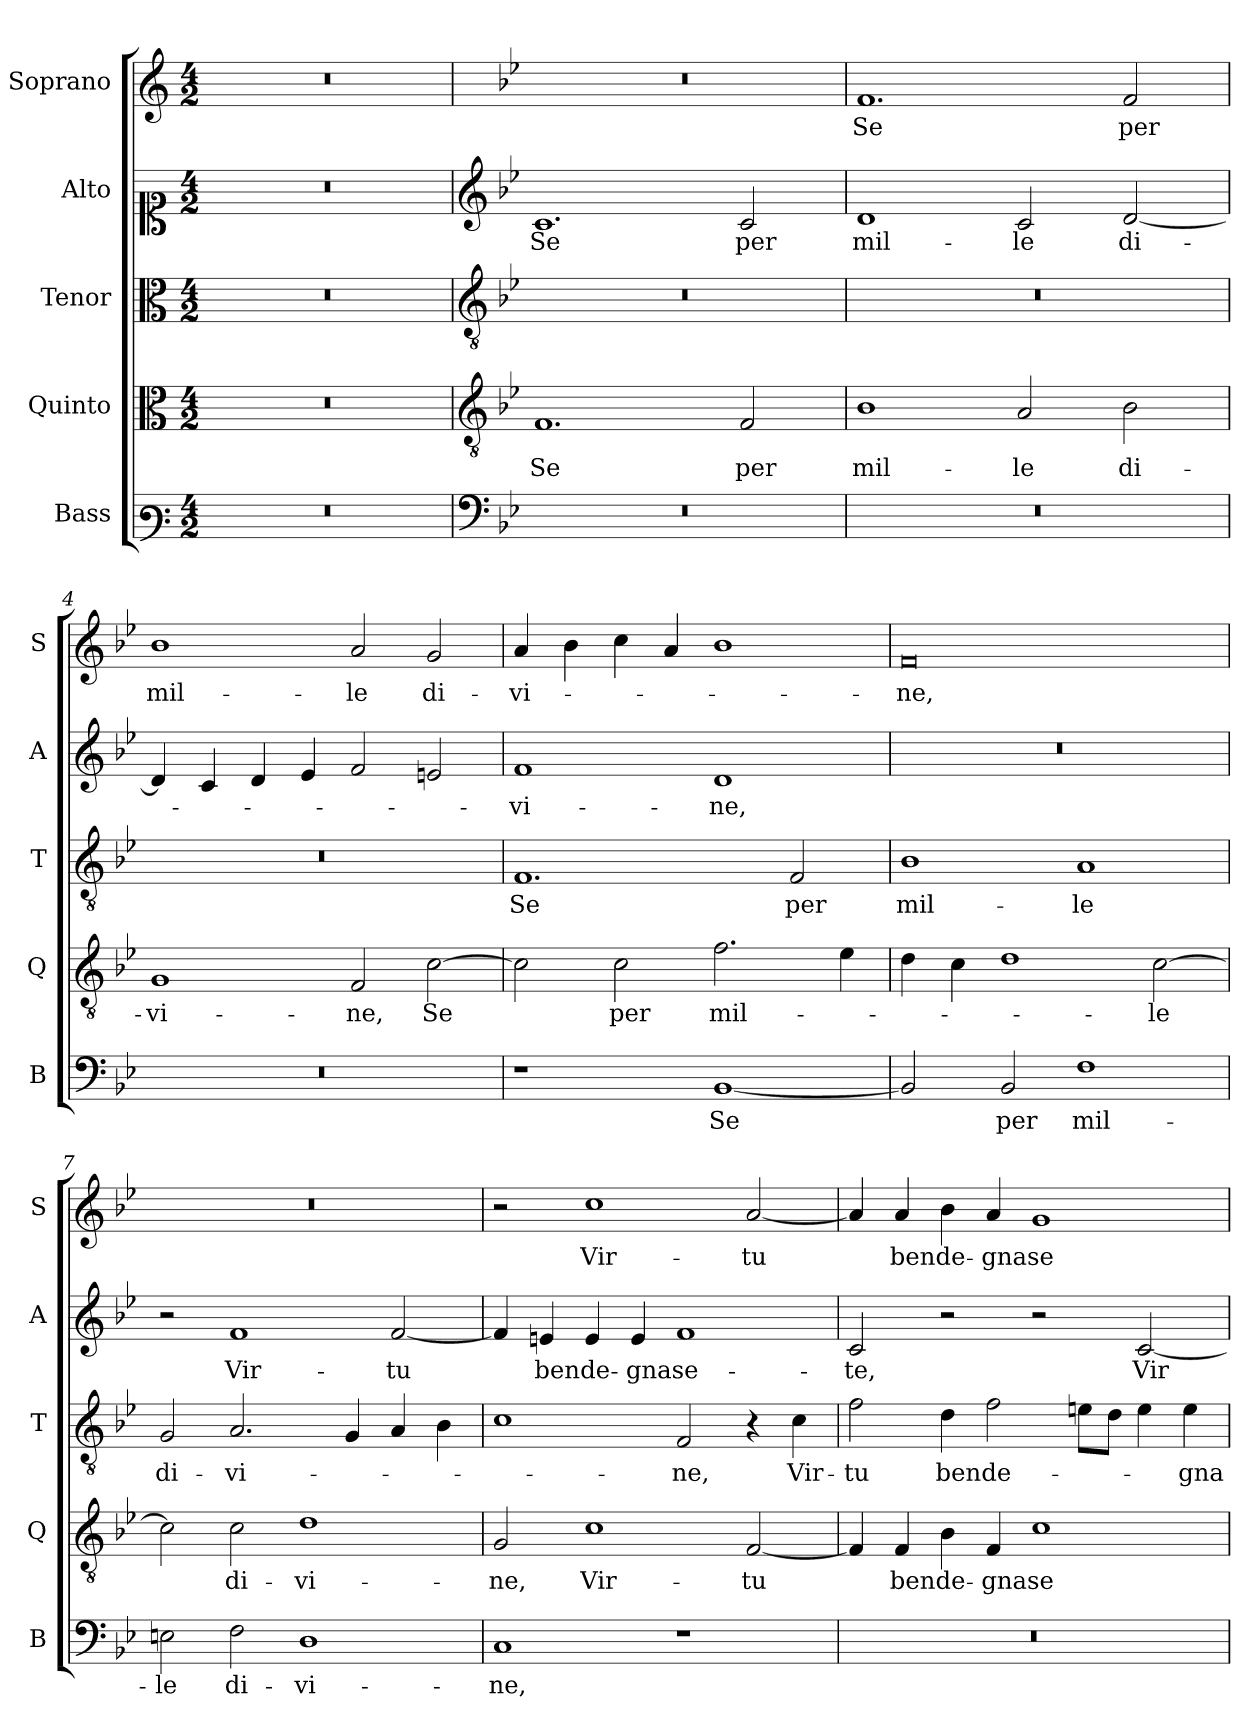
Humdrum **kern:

**kern	**text	**kern	**text	**kern	**text	**kern	**text	**kern	**text
*part5	*part5	*part4	*part4	*part3	*part3	*part2	*part2	*part1	*part1
*staff5	*staff5	*staff4	*staff4	*staff3	*staff3	*staff2	*staff2	*staff1	*staff1
*I"Bass	*	*I"Quinto	*	*I"Tenor	*	*I"Alto	*	*I"Soprano	*
*I'B	*	*I'Q	*	*I'T	*	*I'A	*	*I'S	*
*clefF3	*	*clefC3	*	*clefC3	*	*clefC1	*	*clefG2	*
*k[]	*	*k[]	*	*k[]	*	*k[]	*	*k[]	*
*C:	*	*C:	*	*C:	*	*C:	*	*C:	*
*M4/2	*	*M4/2	*	*M4/2	*	*M4/2	*	*M4/2	*
=1	=1	=1	=1	=1	=1	=1	=1	=1	=1
0r	.	0r	.	0r	.	0r	.	0r	.
=2	=2	=2	=2	=2	=2	=2	=2	=2	=2
*clefF4	*	*clefGv2	*	*clefGv2	*	*clefG2	*	*	*
*k[b-e-]	*	*k[b-e-]	*	*k[b-e-]	*	*k[b-e-]	*	*k[b-e-]	*
*B-:	*	*B-:	*	*B-:	*	*B-:	*	*B-:	*
!	!	!	!LO:LY:b	!	!	!	!LO:LY:b	!	!
0r	.	1.F	Se	0r	.	1.c	Se	0r	.
!	!	!	!LO:LY:b	!	!	!	!LO:LY:b	!	!
.	.	2F/	per	.	.	2c/	per	.	.
=3	=3	=3	=3	=3	=3	=3	=3	=3	=3
!	!	!	!LO:LY:b	!	!	!	!LO:LY:b	!	!LO:LY:b
0r	.	1B-	mil-	0r	.	1d	mil-	1.f	Se
!	!	!	!LO:LY:b	!	!	!	!LO:LY:b	!	!
.	.	2A/	-le	.	.	2c/	-le	.	.
!	!	!	!LO:LY:b	!	!	!	!LO:LY:b	!	!LO:LY:b
.	.	2B-\	di-	.	.	[2d/	di-	2f/	per
=4	=4	=4	=4	=4	=4	=4	=4	=4	=4
!	!	!	!LO:LY:b	!	!	!	!	!	!LO:LY:b
0r	.	1G	-vi-	0r	.	4d/]	.	1b-	mil-
.	.	.	.	.	.	4c/	.	.	.
.	.	.	.	.	.	4d/	.	.	.
.	.	.	.	.	.	4e-/	.	.	.
!	!	!	!LO:LY:b	!	!	!	!	!	!LO:LY:b
.	.	2F/	-ne,	.	.	2f/	.	2a/	-le
!	!	!	!LO:LY:b	!	!	!	!	!	!LO:LY:b
.	.	[2c\	Se	.	.	2en/	.	2g/	di-
!!LO:LB:g=z
=5	=5	=5	=5	=5	=5	=5	=5	=5	=5
!	!	!	!	!	!LO:LY:b	!	!LO:LY:b	!	!LO:LY:b
1r	.	2c\]	.	1.F	Se	1f	-vi-	4a/	-vi-
.	.	.	.	.	.	.	.	4b-\	.
!	!	!	!LO:LY:b	!	!	!	!	!	!
.	.	2c\	per	.	.	.	.	4cc\	.
.	.	.	.	.	.	.	.	4a/	.
!	!LO:LY:b	!	!LO:LY:b	!	!	!	!LO:LY:b	!	!
[1BB-	Se	2.f\	mil-	.	.	1d	-ne,	1b-	.
!	!	!	!	!	!LO:LY:b	!	!	!	!
.	.	.	.	2F/	per	.	.	.	.
.	.	4e-\	.	.	.	.	.	.	.
=6	=6	=6	=6	=6	=6	=6	=6	=6	=6
!	!	!	!	!	!LO:LY:b	!	!	!	!LO:LY:b
2BB-/]	.	4d\	.	1B-	mil-	0r	.	0f	-ne,
.	.	4c\	.	.	.	.	.	.	.
!	!LO:LY:b	!	!	!	!	!	!	!	!
2BB-/	per	1d	.	.	.	.	.	.	.
!	!LO:LY:b	!	!	!	!LO:LY:b	!	!	!	!
1F	mil-	.	.	1A	-le	.	.	.	.
!	!	!	!LO:LY:b	!	!	!	!	!	!
.	.	[2c\	-le	.	.	.	.	.	.
=7	=7	=7	=7	=7	=7	=7	=7	=7	=7
!	!LO:LY:b	!	!	!	!LO:LY:b	!	!	!	!
2En\	-le	2c\]	.	2G/	di-	2r	.	0r	.
!	!LO:LY:b	!	!LO:LY:b	!	!LO:LY:b	!	!LO:LY:b	!	!
2F\	di-	2c\	di-	2.A/	-vi-	1f	Vir-	.	.
!	!LO:LY:b	!	!LO:LY:b	!	!	!	!	!	!
1D	-vi-	1d	-vi-	.	.	.	.	.	.
.	.	.	.	4G/	.	.	.	.	.
!	!	!	!	!	!	!	!LO:LY:b	!	!
.	.	.	.	4A/	.	[2f/	-tu	.	.
.	.	.	.	4B-\	.	.	.	.	.
=8	=8	=8	=8	=8	=8	=8	=8	=8	=8
!	!LO:LY:b	!	!LO:LY:b	!	!	!	!	!	!
1C	-ne,	2G/	-ne,	1c	.	4f/]	.	2r	.
!	!	!	!	!	!	!	!LO:LY:b	!	!
.	.	.	.	.	.	4en/	ben	.	.
!	!	!	!LO:LY:b	!	!	!	!LO:LY:b	!	!LO:LY:b
.	.	1c	Vir-	.	.	4e/	de-	1cc	Vir-
!	!	!	!	!	!	!	!LO:LY:b	!	!
.	.	.	.	.	.	4e/	-gna	.	.
!	!	!	!	!	!LO:LY:b	!	!LO:LY:b	!	!
1r	.	.	.	2F/	-ne,	1f	se-	.	.
!	!	!	!LO:LY:b	!	!	!	!	!	!LO:LY:b
.	.	[2F/	-tu	4r	.	.	.	[2a/	-tu
!	!	!	!	!	!LO:LY:b	!	!	!	!
.	.	.	.	4c\	Vir-	.	.	.	.
!!LO:PB:g=z
=9	=9	=9	=9	=9	=9	=9	=9	=9	=9
!	!	!	!	!	!LO:LY:b	!	!LO:LY:b	!	!
0r	.	4F/]	.	2f\	-tu	2c/	-te,	4a/]	.
!	!	!	!LO:LY:b	!	!	!	!	!	!LO:LY:b
.	.	4F/	ben	.	.	.	.	4a/	ben
!	!	!	!LO:LY:b	!	!LO:LY:b	!	!	!	!LO:LY:b
.	.	4B-\	de-	4d\	ben	2r	.	4b-\	de-
!	!	!	!LO:LY:b	!	!LO:LY:b	!	!	!	!LO:LY:b
.	.	4F/	-gna	2f\	de-	.	.	4a/	-gna
!	!	!	!LO:LY:b	!	!	!	!	!	!LO:LY:b
.	.	1c	se-	.	.	2r	.	1g	se-
.	.	.	.	8en\L	.	.	.	.	.
.	.	.	.	8d\J	.	.	.	.	.
!	!	!	!	!	!	!	!LO:LY:b	!	!
.	.	.	.	4e\	.	[2c/	Vir-	.	.
!	!	!	!	!	!LO:LY:b	!	!	!	!
.	.	.	.	4e\	-gna	.	.	.	.
=	=	=	=	=	=	=	=	=	=
*-	*-	*-	*-	*-	*-	*-	*-	*-	*-
